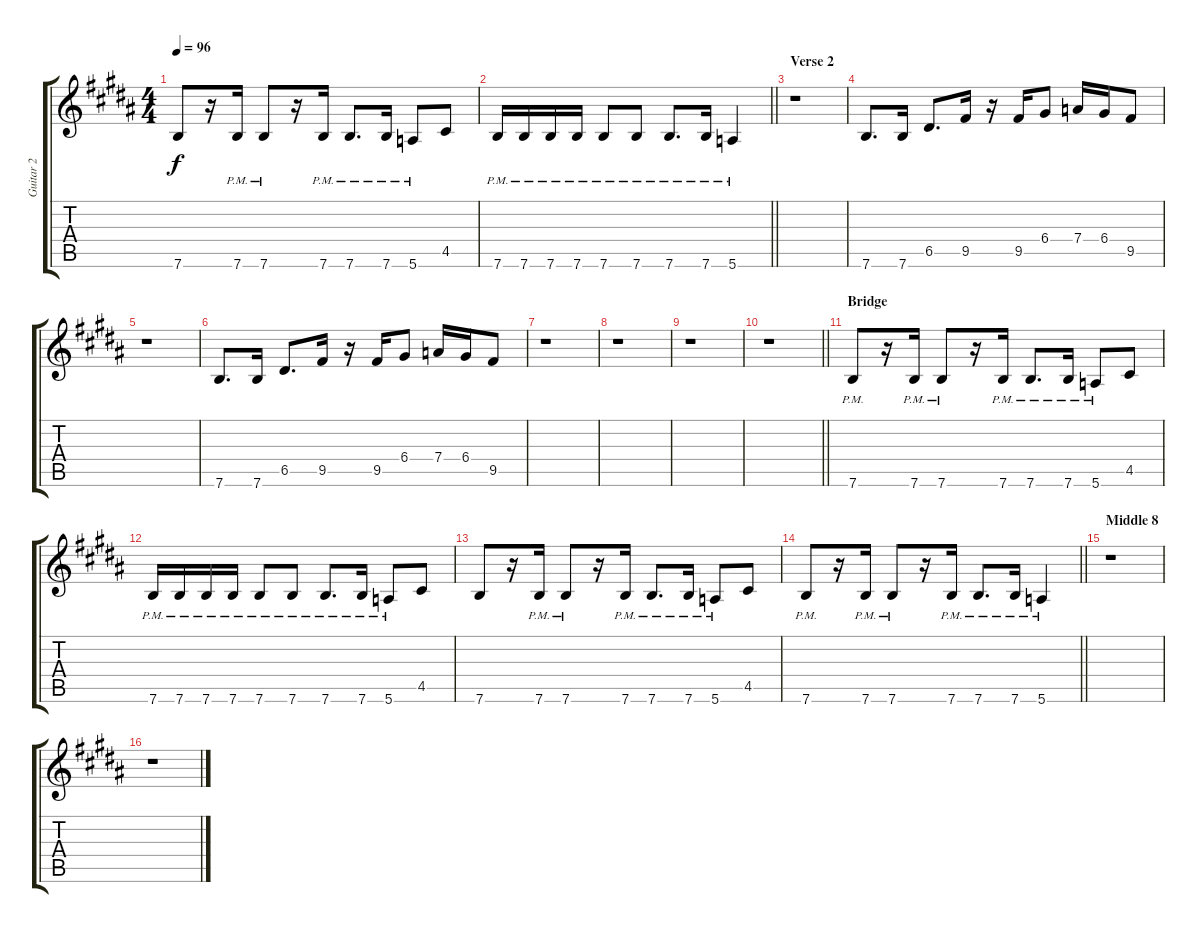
\track ("Guitar 2" "Guitar 2") {instrument acousticguitarsteel}
\staff {score tabs}
\tuning (E4 B3 G3 D3 A2 E2) {hide}
\ts (4 4)
\tempo 96
\clef g2
\ks b
7.6.8{dy f} r.16 7.6{pm}.16 7.6{pm}.8 r.16 7.6{pm}.16 7.6{pm}.8{d} 7.6{pm}.16 5.6{pm}.8 4.5.8 |
\barLineRight lightlight
7.6{pm}.16 7.6{pm}.16 7.6{pm}.16 7.6{pm}.16 7.6{pm}.8 7.6{pm}.8 7.6{pm}.8{d} 7.6{pm}.16 5.6{pm}.4 |
\section ("" "Verse 2")
r.1 |
7.6.8{d} 7.6.16 6.5.8{d} 9.5.16 r.16 9.5.16 6.4.8 7.4.16 6.4.16 9.5.8 |
r.1 |
7.6.8{d} 7.6.16 6.5.8{d} 9.5.16 r.16 9.5.16 6.4.8 7.4.16 6.4.16 9.5.8 |
r.1 |
r.1 |
r.1 |
\barLineRight lightlight
r.1 |
\section ("" "Bridge")
7.6{pm}.8 r.16 7.6{pm}.16 7.6{pm}.8 r.16 7.6{pm}.16 7.6{pm}.8{d} 7.6{pm}.16 5.6{pm}.8 4.5.8 |
7.6{pm}.16 7.6{pm}.16 7.6{pm}.16 7.6{pm}.16 7.6{pm}.8 7.6{pm}.8 7.6{pm}.8{d} 7.6{pm}.16 5.6{pm}.8 4.5.8 |
7.6.8 r.16 7.6{pm}.16 7.6{pm}.8 r.16 7.6{pm}.16 7.6{pm}.8{d} 7.6{pm}.16 5.6{pm}.8 4.5.8 |
\barLineRight lightlight
7.6{pm}.8 r.16 7.6{pm}.16 7.6{pm}.8 r.16 7.6{pm}.16 7.6{pm}.8{d} 7.6{pm}.16 5.6{pm}.4 |
\section ("" "Middle 8")
r.1 |
r.1
